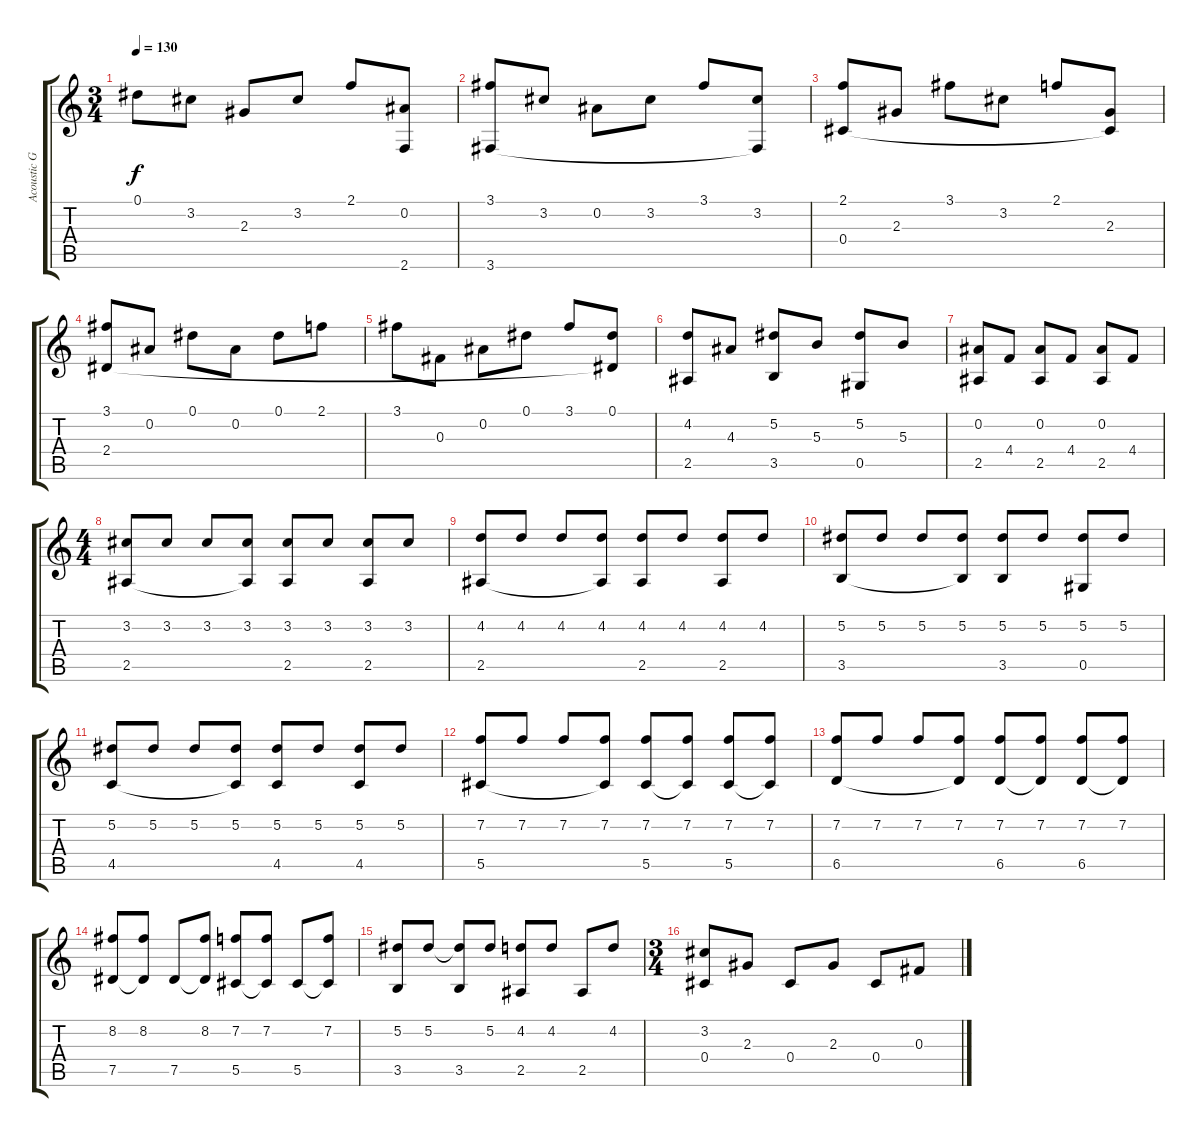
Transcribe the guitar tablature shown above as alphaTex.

\track ("Acoustic Guitar" "Acoustic G") {instrument acousticguitarsteel}
\staff {score tabs}
\tuning (Eb4 Bb3 Gb3 Db3 Ab2 Eb2) {hide}
\ts (3 4)
\tempo 130
\clef g2
\ks c
0.1.8{dy f} 3.2.8 2.3.8 3.2.8 2.1.8 (0.2 2.6{t}).8 |
(3.1 3.6).8 3.2.8 0.2.8 3.2.8 3.1.8 (3.2 3.6{t}).8 |
(2.1 0.4).8 2.3.8 3.1.8 3.2.8 2.1.8 (2.3 0.4{t}).8 |
(3.1 2.4).8 0.2.8 0.1.8 0.2.8 0.1.8 2.1.8 |
3.1.8 0.3.8 0.2.8 0.1.8 3.1.8 (0.1 2.4{t}).8 |
(4.2 2.5).8 4.3.8 (5.2 3.5).8 5.3.8 (5.2 0.5).8 5.3.8 |
(0.2 2.5).8 4.4.8 (0.2 2.5).8 4.4.8 (0.2 2.5).8 4.4.8 |
\ts (4 4)
(3.2 2.5).8 3.2.8 3.2.8 (3.2 2.5{t}).8 (3.2 2.5).8 3.2.8 (3.2 2.5).8 3.2.8 |
(4.2 2.5).8 4.2.8 4.2.8 (4.2 2.5{t}).8 (4.2 2.5).8 4.2.8 (4.2 2.5).8 4.2.8 |
(5.2 3.5).8 5.2.8 5.2.8 (5.2 3.5{t}).8 (5.2 3.5).8 5.2.8 (5.2 0.5).8 5.2.8 |
(5.2 4.5).8 5.2.8 5.2.8 (5.2 4.5{t}).8 (5.2 4.5).8 5.2.8 (5.2 4.5).8 5.2.8 |
(7.2 5.5).8 7.2.8 7.2.8 (7.2 5.5{t}).8 (7.2 5.5).8 (7.2 5.5{t}).8 (7.2 5.5).8 (7.2 5.5{t}).8 |
(7.2 6.5).8 7.2.8 7.2.8 (7.2 6.5{t}).8 (7.2 6.5).8 (7.2 6.5{t}).8 (7.2 6.5).8 (7.2 6.5{t}).8 |
(8.2 7.5).8 (8.2 7.5{t}).8 7.5.8 (8.2 7.5{t}).8 (7.2 5.5).8 (7.2 5.5{t}).8 5.5.8 (7.2 5.5{t}).8 |
(5.2 3.5).8 5.2.8 (5.2{t} 3.5).8 5.2.8 (4.2 2.5).8 4.2.8 2.5.8 4.2.8 |
\ts (3 4)
(3.2 0.4).8 2.3.8 0.4.8 2.3.8 0.4.8 0.3.8
